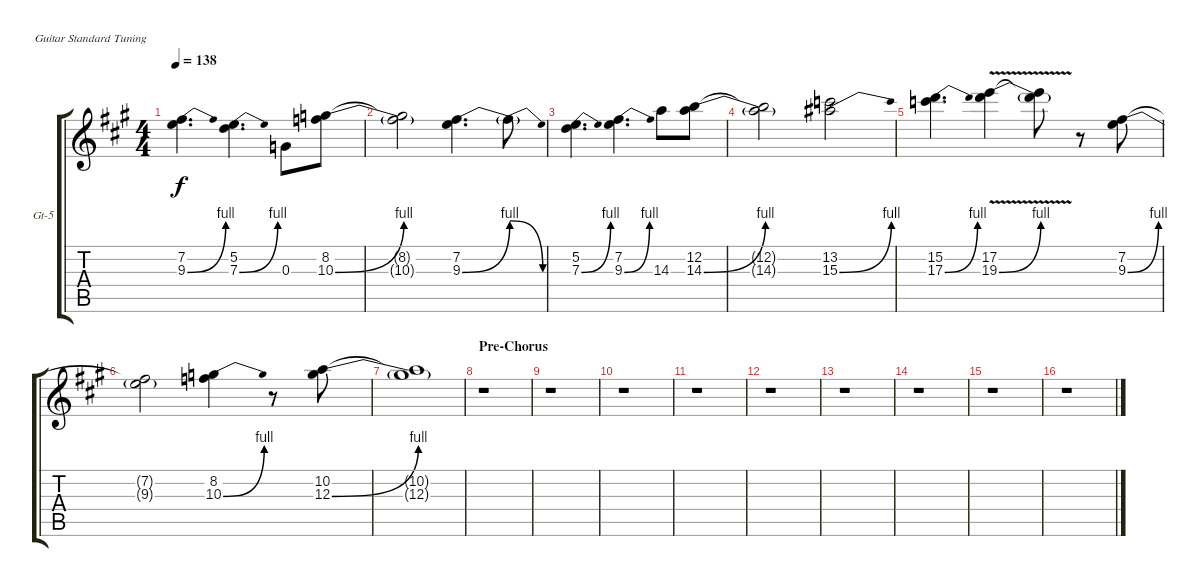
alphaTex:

\defaultSystemsLayout 4
\bracketExtendMode groupsimilarinstruments
\firstSystemTrackNameOrientation horizontal
\otherSystemsTrackNameOrientation horizontal
\track ("Guitar 5" "Gt-5") {instrument distortionguitar}
\staff {score tabs}
\tuning (E4 B3 G3 D3 A2 E2)
\ts (4 4)
\tempo 138
\clef g2
\scale
0.333333
\ks a
(9.3{be (bend 0 0 15 4)} 7.2).4{d dy f} (7.3{be (bend 0 0 15 4)} 5.2).4{d} 0.3.8 (10.3{be (bend 0 0 15 4)} 8.2).8 |
\scale
0.333333 (10.3{be (hold 0 0 60 0) t} 8.2{t}).2 (9.3{be (bend 0 0 15 4)} 7.2).4{d} 9.3{be (release 0 4 15 0) t}.8 |
\scale
0.333333 (7.3{be (bend 0 0 15 4)} 5.2).4{d} (9.3{be (bend 0 0 15 4)} 7.2).4{d} 14.3.8 (14.3{be (bend 0 0 15 4)} 12.2).8 |
\scale
0.333333 (14.3{be (hold 0 0 60 0) t} 12.2{t}).2 (13.2 15.3{be (bend 0 0 15 4)}).2 |
\scale
0.333333 (17.3{be (bend 0 0 15 4)} 15.2).4{d} (19.3{be (bend 0 0 15 4) v} 17.2{v}).4 (19.3{be (hold 0 0 60 0) t} 17.2{t}).8 r.8 (9.3{be (bend 0 0 15 4)} 7.2).8 |
\scale
0.333333 (9.3{be (hold 0 0 60 0) t} 7.2{t}).2 (10.3{be (bend 0 0 15 4)} 8.2).4 r.8 (12.3{be (bend 0 0 15 4)} 10.2).8 |
\scale
0.333333 (10.2{t} 12.3{be (hold 0 0 60 0) t}).1 |
\section ("" "Pre-Chorus")
\scale
0.333333 r.1 |
\scale
0.333333 r.1 |
\scale
0.333333 r.1 |
\scale
0.333333 r.1 |
\scale
0.333333 r.1 |
\scale
0.333333 r.1 |
\scale
0.333333 r.1 |
\scale
0.333333 r.1 |
r.1
